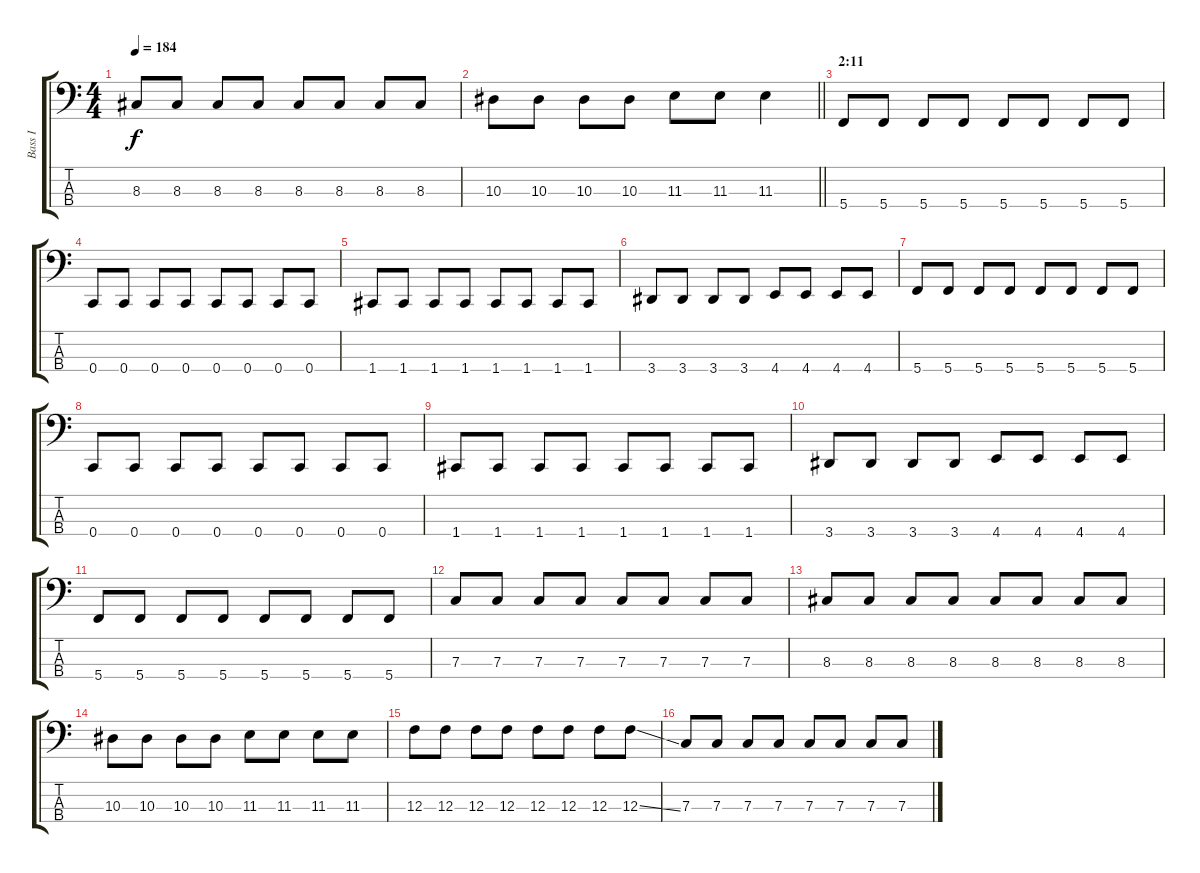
\track ("Bass I" "Bass I") {instrument electricbasspick}
\staff {score tabs}
\tuning (Eb2 Bb1 F1 C1) {hide}
\ts (4 4)
\tempo 184
\clef f4
\ks aminor
8.3.8{dy f} 8.3.8 8.3.8 8.3.8 8.3.8 8.3.8 8.3.8 8.3.8 |
\barLineRight lightlight
10.3.8 10.3.8 10.3.8 10.3.8 11.3.8 11.3.8 11.3.4 |
\section ("" "2:11")
5.4.8 5.4.8 5.4.8 5.4.8 5.4.8 5.4.8 5.4.8 5.4.8 |
0.4.8 0.4.8 0.4.8 0.4.8 0.4.8 0.4.8 0.4.8 0.4.8 |
1.4.8 1.4.8 1.4.8 1.4.8 1.4.8 1.4.8 1.4.8 1.4.8 |
3.4.8 3.4.8 3.4.8 3.4.8 4.4.8 4.4.8 4.4.8 4.4.8 |
5.4.8 5.4.8 5.4.8 5.4.8 5.4.8 5.4.8 5.4.8 5.4.8 |
0.4.8 0.4.8 0.4.8 0.4.8 0.4.8 0.4.8 0.4.8 0.4.8 |
1.4.8 1.4.8 1.4.8 1.4.8 1.4.8 1.4.8 1.4.8 1.4.8 |
3.4.8 3.4.8 3.4.8 3.4.8 4.4.8 4.4.8 4.4.8 4.4.8 |
5.4.8 5.4.8 5.4.8 5.4.8 5.4.8 5.4.8 5.4.8 5.4.8 |
7.3.8 7.3.8 7.3.8 7.3.8 7.3.8 7.3.8 7.3.8 7.3.8 |
8.3.8 8.3.8 8.3.8 8.3.8 8.3.8 8.3.8 8.3.8 8.3.8 |
10.3.8 10.3.8 10.3.8 10.3.8 11.3.8 11.3.8 11.3.8 11.3.8 |
12.3.8 12.3.8 12.3.8 12.3.8 12.3.8 12.3.8 12.3.8 12.3{ss}.8 |
7.3.8 7.3.8 7.3.8 7.3.8 7.3.8 7.3.8 7.3.8 7.3.8
